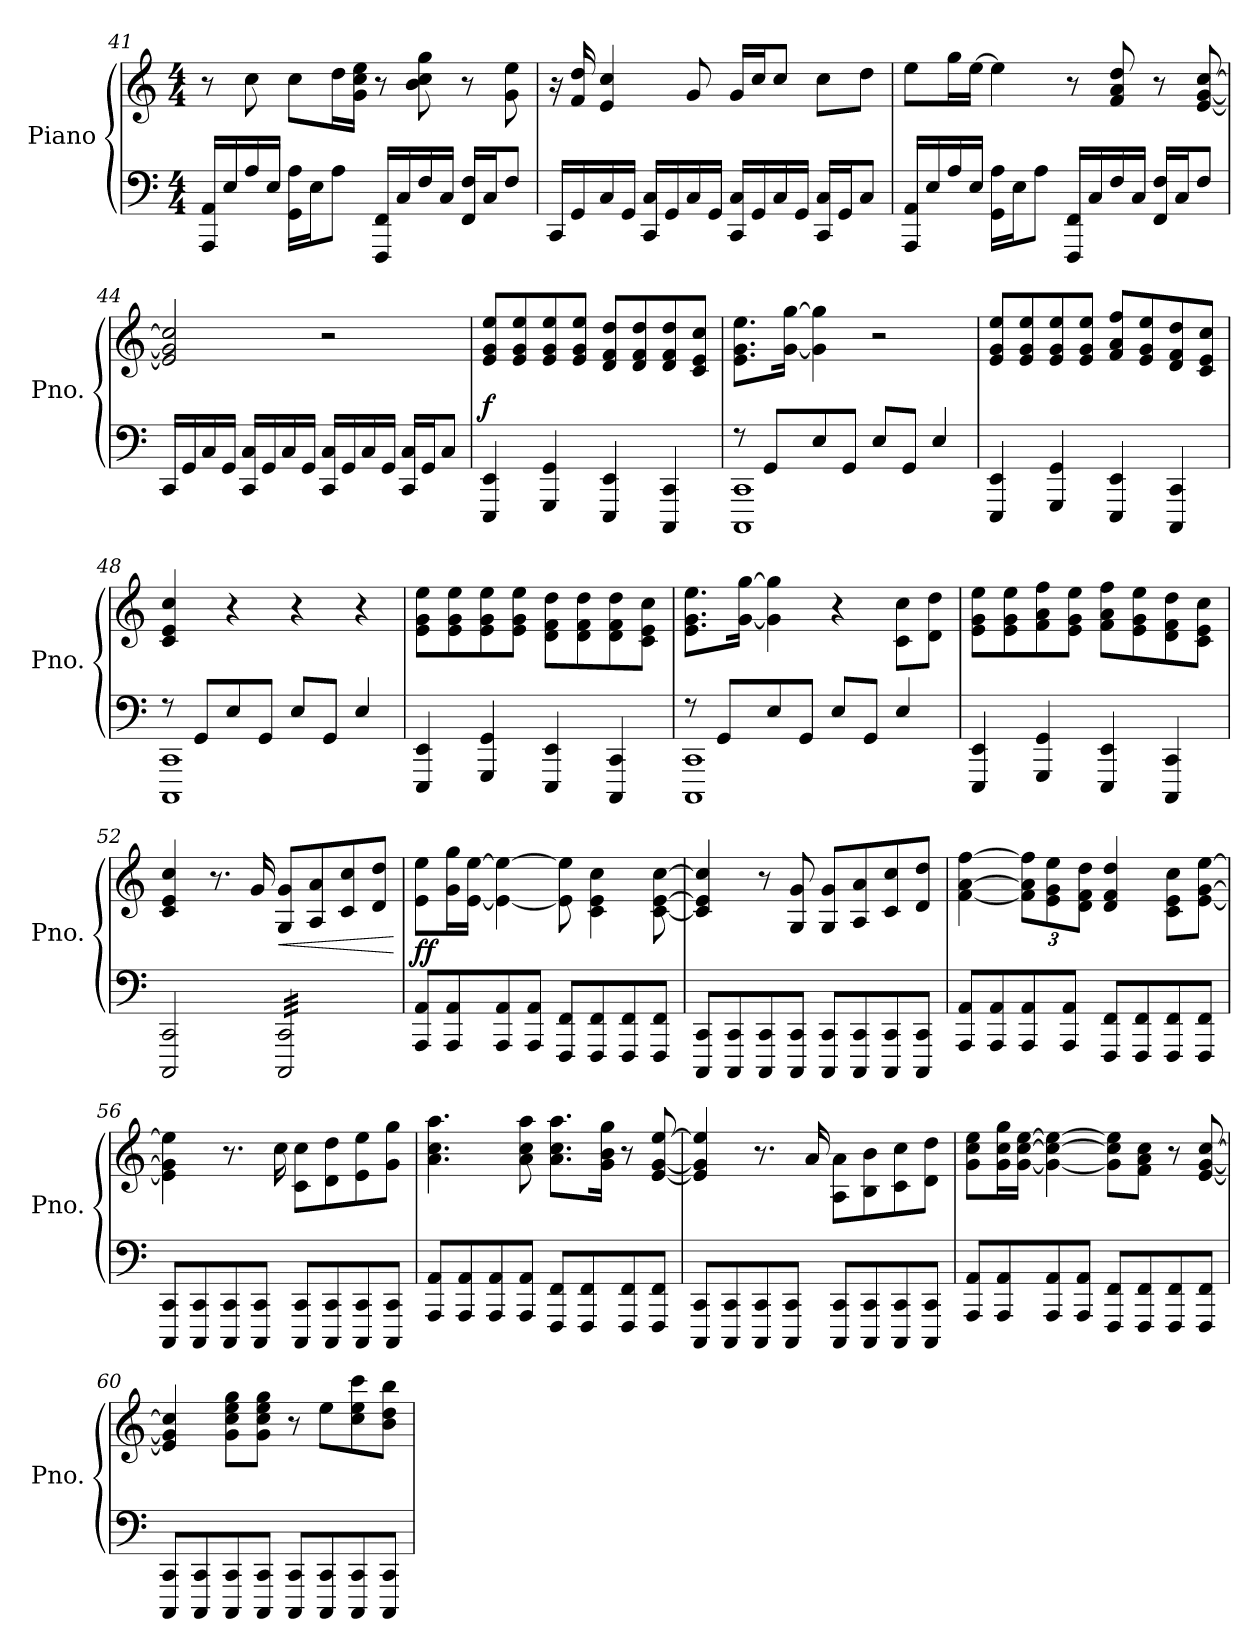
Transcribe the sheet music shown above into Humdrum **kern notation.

**kern	**kern	**dynam
*part1	*part1	*part1
*staff2	*staff1	*staff1/2
*I"Piano	*	*
*I'Pno.	*	*
!!LO:LB:g=z
*clefF4	*clefG2	*
*k[]	*k[]	*
*M4/4	*M4/4	*
=41	=41	=41
16AAA/ 16AA/LL	8r	.
16E/	.	.
16A/	8cc\	.
16E/JJ	.	.
16GG\ 16A\LL	8cc\L	.
16E\J	.	.
8A\J	16dd\L	.
.	16g\ 16cc\ 16ee\JJ	.
16FFF/ 16FF/LL	8r	.
16C/	.	.
16F/	8b\ 8cc\ 8gg\	.
16C/JJ	.	.
16FF/ 16F/LL	8r	.
16C/J	.	.
8F/J	8g\ 8ee\	.
=42	=42	=42
16CC/LL	16r	.
16GG/	16f/ 16dd/	.
16C/	4e/ 4cc/	.
16GG/JJ	.	.
16CC/ 16C/LL	.	.
16GG/	.	.
16C/	8g/	.
16GG/JJ	.	.
16CC/ 16C/LL	16g/LL	.
16GG/	16cc/J	.
16C/	8cc/J	.
16GG/JJ	.	.
16CC/ 16C/LL	8cc\L	.
16GG/J	.	.
8C/J	8dd\J	.
=43	=43	=43
16AAA/ 16AA/LL	8ee\L	.
16E/	.	.
16A/	16gg\L	.
16E/JJ	[16ee\JJ	.
16GG\ 16A\LL	4ee\]	.
16E\J	.	.
8A\J	.	.
16FFF/ 16FF/LL	8r	.
16C/	.	.
16F/	8f/ 8a/ 8dd/	.
16C/JJ	.	.
16FF/ 16F/LL	8r	.
16C/J	.	.
8F/J	[8e/ [8g/ [8cc/	.
!!LO:PB:g=z
=44	=44	=44
16CC/LL	2e/] 2g/] 2cc/]	.
16GG/	.	.
16C/	.	.
16GG/JJ	.	.
16CC/ 16C/LL	.	.
16GG/	.	.
16C/	.	.
16GG/JJ	.	.
16CC/ 16C/LL	2r	.
16GG/	.	.
16C/	.	.
16GG/JJ	.	.
16CC/ 16C/LL	.	.
16GG/J	.	.
8C/J	.	.
=45	=45	=45
!	!	!LO:DY:a=2
4EEE/ 4EE/	8e/ 8g/ 8ee/L	f
.	8e/ 8g/ 8ee/	.
4GGG/ 4GG/	8e/ 8g/ 8ee/	.
.	8e/ 8g/ 8ee/J	.
4EEE/ 4EE/	8d/ 8f/ 8dd/L	.
.	8d/ 8f/ 8dd/	.
4CCC/ 4CC/	8d/ 8f/ 8dd/	.
.	8c/ 8e/ 8cc/J	.
=46	=46	=46
*^	*	*
8r	1CCC 1CC	8.e\ 8.g\ 8.ee\L	.
8GG/L	.	.	.
.	.	[16g\ [16gg\Jk	.
8E/	.	4g\] 4gg\]	.
8GG/J	.	.	.
8E/L	.	2r	.
8GG/J	.	.	.
4E/	.	.	.
*v	*v	*	*
=47	=47	=47
4EEE/ 4EE/	8e/ 8g/ 8ee/L	.
.	8e/ 8g/ 8ee/	.
4GGG/ 4GG/	8e/ 8g/ 8ee/	.
.	8e/ 8g/ 8ee/J	.
4EEE/ 4EE/	8f/ 8a/ 8ff/L	.
.	8e/ 8g/ 8ee/	.
4CCC/ 4CC/	8d/ 8f/ 8dd/	.
.	8c/ 8e/ 8cc/J	.
!!LO:LB:g=z
=48	=48	=48
*^	*	*
8r	1CCC 1CC	4c/ 4e/ 4cc/	.
8GG/L	.	.	.
8E/	.	4r	.
8GG/J	.	.	.
8E/L	.	4r	.
8GG/J	.	.	.
4E/	.	4r	.
*v	*v	*	*
=49	=49	=49
4EEE/ 4EE/	8e\ 8g\ 8ee\L	.
.	8e\ 8g\ 8ee\	.
4GGG/ 4GG/	8e\ 8g\ 8ee\	.
.	8e\ 8g\ 8ee\J	.
4EEE/ 4EE/	8d\ 8f\ 8dd\L	.
.	8d\ 8f\ 8dd\	.
4CCC/ 4CC/	8d\ 8f\ 8dd\	.
.	8c\ 8e\ 8cc\J	.
=50	=50	=50
*^	*	*
8r	1CCC 1CC	8.e\ 8.g\ 8.ee\L	.
8GG/L	.	.	.
.	.	[16g\ [16gg\Jk	.
8E/	.	4g\] 4gg\]	.
8GG/J	.	.	.
8E/L	.	4r	.
8GG/J	.	.	.
4E/	.	8c\ 8cc\L	.
.	.	8d\ 8dd\J	.
*v	*v	*	*
=51	=51	=51
4EEE/ 4EE/	8e\ 8g\ 8ee\L	.
.	8e\ 8g\ 8ee\	.
4GGG/ 4GG/	8f\ 8a\ 8ff\	.
.	8e\ 8g\ 8ee\J	.
4EEE/ 4EE/	8f\ 8a\ 8ff\L	.
.	8e\ 8g\ 8ee\	.
4CCC/ 4CC/	8d\ 8f\ 8dd\	.
.	8c\ 8e\ 8cc\J	.
=52	=52	=52
2CCC/ 2CC/	4c/ 4e/ 4cc/	.
.	8.r	.
.	16g/	.
!	!	!LO:HP:b
*tremolo	*	*
32CCC/ 32CC/LLL	8G/ 8g/L	<
32CCC/ 32CC/	.	.
32CCC/ 32CC/	.	.
32CCC/ 32CC/	.	.
32CCC/ 32CC/	8A/ 8a/	.
32CCC/ 32CC/	.	.
32CCC/ 32CC/	.	.
32CCC/ 32CC/	.	.
32CCC/ 32CC/	8c/ 8cc/	.
32CCC/ 32CC/	.	.
32CCC/ 32CC/	.	.
32CCC/ 32CC/	.	.
32CCC/ 32CC/	8d/ 8dd/J	.
32CCC/ 32CC/	.	.
32CCC/ 32CC/	.	.
32CCC/ 32CC/JJJ	.	.
*Xtremolo	*	*
.	.	[
!!LO:LB:g=z
=53	=53	=53
!	!	!LO:DY:b
8AAA/ 8AA/L	8e\ 8ee\L	ff
8AAA/ 8AA/	16g\ 16gg\L	.
.	[16e\ [16ee\JJ	.
8AAA/ 8AA/	4e\_ 4ee\_	.
8AAA/ 8AA/J	.	.
8FFF/ 8FF/L	8e\] 8ee\]	.
8FFF/ 8FF/	4c\ 4e\ 4cc\	.
8FFF/ 8FF/	.	.
8FFF/ 8FF/J	[8c\ [8e\ [8cc\	.
=54	=54	=54
8CCC/ 8CC/L	4c/] 4e/] 4cc/]	.
8CCC/ 8CC/	.	.
8CCC/ 8CC/	8r	.
8CCC/ 8CC/J	8G/ 8g/	.
8CCC/ 8CC/L	8G/ 8g/L	.
8CCC/ 8CC/	8A/ 8a/	.
8CCC/ 8CC/	8c/ 8cc/	.
8CCC/ 8CC/J	8d/ 8dd/J	.
=55	=55	=55
8AAA/ 8AA/L	[4f\ [4a\ [4ff\	.
8AAA/ 8AA/	.	.
*	*Xbrackettup	*
8AAA/ 8AA/	12f\] 12a\] 12ff\]L	.
.	12e\ 12g\ 12ee\	.
8AAA/ 8AA/J	.	.
.	12d\ 12f\ 12dd\J	.
8FFF/ 8FF/L	4d/ 4f/ 4dd/	.
8FFF/ 8FF/	.	.
8FFF/ 8FF/	8c\ 8e\ 8cc\L	.
8FFF/ 8FF/J	[8e\ [8g\ [8ee\J	.
!!LO:LB:g=z
=56	=56	=56
8CCC/ 8CC/L	4e\] 4g\] 4ee\]	.
8CCC/ 8CC/	.	.
8CCC/ 8CC/	8.r	.
8CCC/ 8CC/J	.	.
.	16cc\	.
8CCC/ 8CC/L	8c\ 8cc\L	.
8CCC/ 8CC/	8d\ 8dd\	.
8CCC/ 8CC/	8e\ 8ee\	.
8CCC/ 8CC/J	8g\ 8gg\J	.
=57	=57	=57
8AAA/ 8AA/L	4.a\ 4.cc\ 4.aa\	.
8AAA/ 8AA/	.	.
8AAA/ 8AA/	.	.
8AAA/ 8AA/J	8a\ 8cc\ 8aa\	.
8FFF/ 8FF/L	8.a\ 8.cc\ 8.aa\L	.
8FFF/ 8FF/	.	.
.	16g\ 16b\ 16gg\Jk	.
8FFF/ 8FF/	8r	.
8FFF/ 8FF/J	[8e/ [8g/ [8ee/	.
=58	=58	=58
8CCC/ 8CC/L	4e/] 4g/] 4ee/]	.
8CCC/ 8CC/	.	.
8CCC/ 8CC/	8.r	.
8CCC/ 8CC/J	.	.
.	16a/	.
8CCC/ 8CC/L	8A\ 8a\L	.
8CCC/ 8CC/	8B\ 8b\	.
8CCC/ 8CC/	8c\ 8cc\	.
8CCC/ 8CC/J	8d\ 8dd\J	.
!!LO:LB:g=z
=59	=59	=59
8AAA/ 8AA/L	8g\ 8cc\ 8ee\L	.
8AAA/ 8AA/	16g\ 16cc\ 16gg\L	.
.	[16g\ [16cc\ [16ee\JJ	.
8AAA/ 8AA/	4g\_ 4cc\_ 4ee\_	.
8AAA/ 8AA/J	.	.
8FFF/ 8FF/L	8g\] 8cc\] 8ee\]L	.
8FFF/ 8FF/	8f\ 8a\ 8cc\J	.
8FFF/ 8FF/	8r	.
8FFF/ 8FF/J	[8e/ [8g/ [8cc/	.
=60	=60	=60
8CCC/ 8CC/L	4e/] 4g/] 4cc/]	.
8CCC/ 8CC/	.	.
8CCC/ 8CC/	8g\ 8cc\ 8ee\ 8gg\L	.
8CCC/ 8CC/J	8g\ 8cc\ 8ee\ 8gg\J	.
8CCC/ 8CC/L	8r	.
8CCC/ 8CC/	8ee\L	.
8CCC/ 8CC/	8cc\ 8ee\ 8ccc\	.
8CCC/ 8CC/J	8b\ 8dd\ 8bb\J	.
=	=	=
*-	*-	*-
